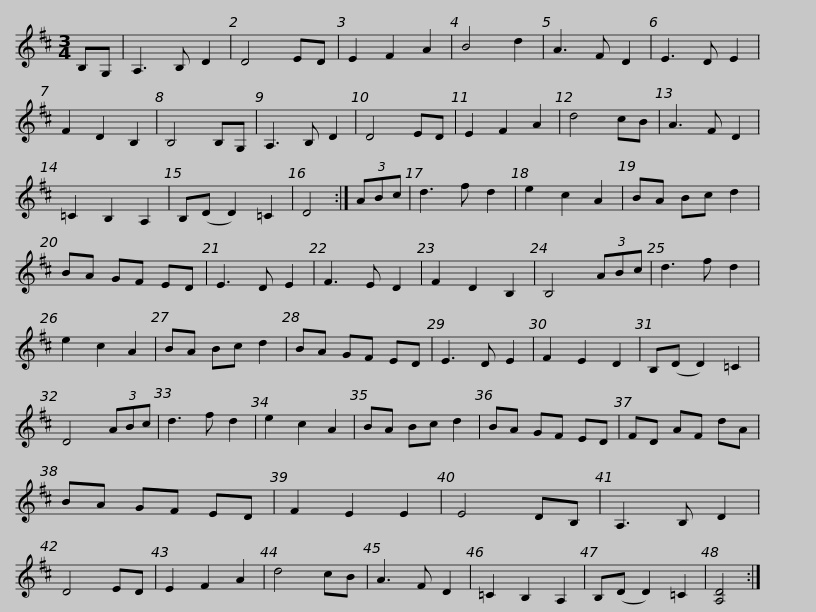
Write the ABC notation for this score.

X:1
L:1/8
M:3/4
I:linebreak $
K:D
V:1 treble
V:1
 B,G, | A,3 B, D2 | D4 ED | E2 F2 A2 | B4 d2 | %5
 A3 F D2 | E3 D E2 | F2 D2 B,2 | B,4 B,G, | A,3 B, D2 | %10
 D4 ED |$ E2 F2 A2 | d4 cB | A3 F D2 | =C2 B,2 A,2 | %15
 B,(D D2) =C2 | D4 :| (3ABc | d3 f d2 | e2 c2 A2 | %20
 BA Bc d2 | BA GF ED |$ E3 D E2 | F3 E D2 | F2 D2 B,2 | %25
 B,4 (3ABc | d3 f d2 | e2 c2 A2 | BA Bc d2 | BA GF ED | %30
 E3 D E2 | F2 E2 D2 |$ B,(D D2) =C2 | D4 (3ABc | d3 f d2 | %35
 e2 c2 A2 | BA Bc d2 | BA GF ED | FD AF dA | BA GF ED | %40
 F2 E2 E2 |$ E4 DB, | A,3 B, D2 | D4 ED | E2 F2 A2 | %45
 d4 cB | A3 F D2 | =C2 B,2 A,2 | B,(D D2) =C2 | [A,D]4 :| %50
